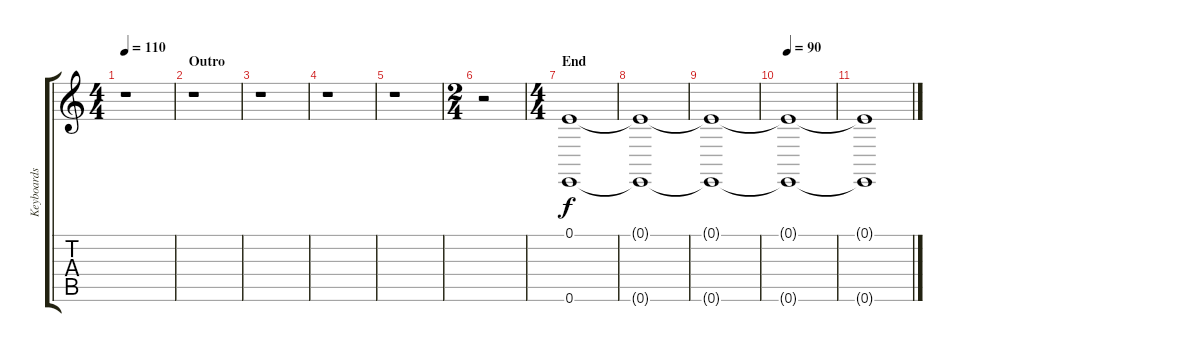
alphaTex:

\track ("Keyboards" "Keyboards") {instrument stringensemble2}
\staff {score tabs}
\tuning (E4 B3 G3 D3 A2 E2) {hide}
\ts (4 4)
\tempo 110
\clef g2
\ks c
r.1{dy f} |
\section ("" "Outro")
r.1 |
r.1 |
r.1 |
r.1 |
\ts (2 4)
r.2 |
\ts (4 4)
\section ("" "End")
(0.1 0.6).1 |
(0.1{t} 0.6{t}).1 |
(0.1{t} 0.6{t}).1 |
\tempo 90
(0.1{t} 0.6{t}).1 |
(0.1{t} 0.6{t}).1
